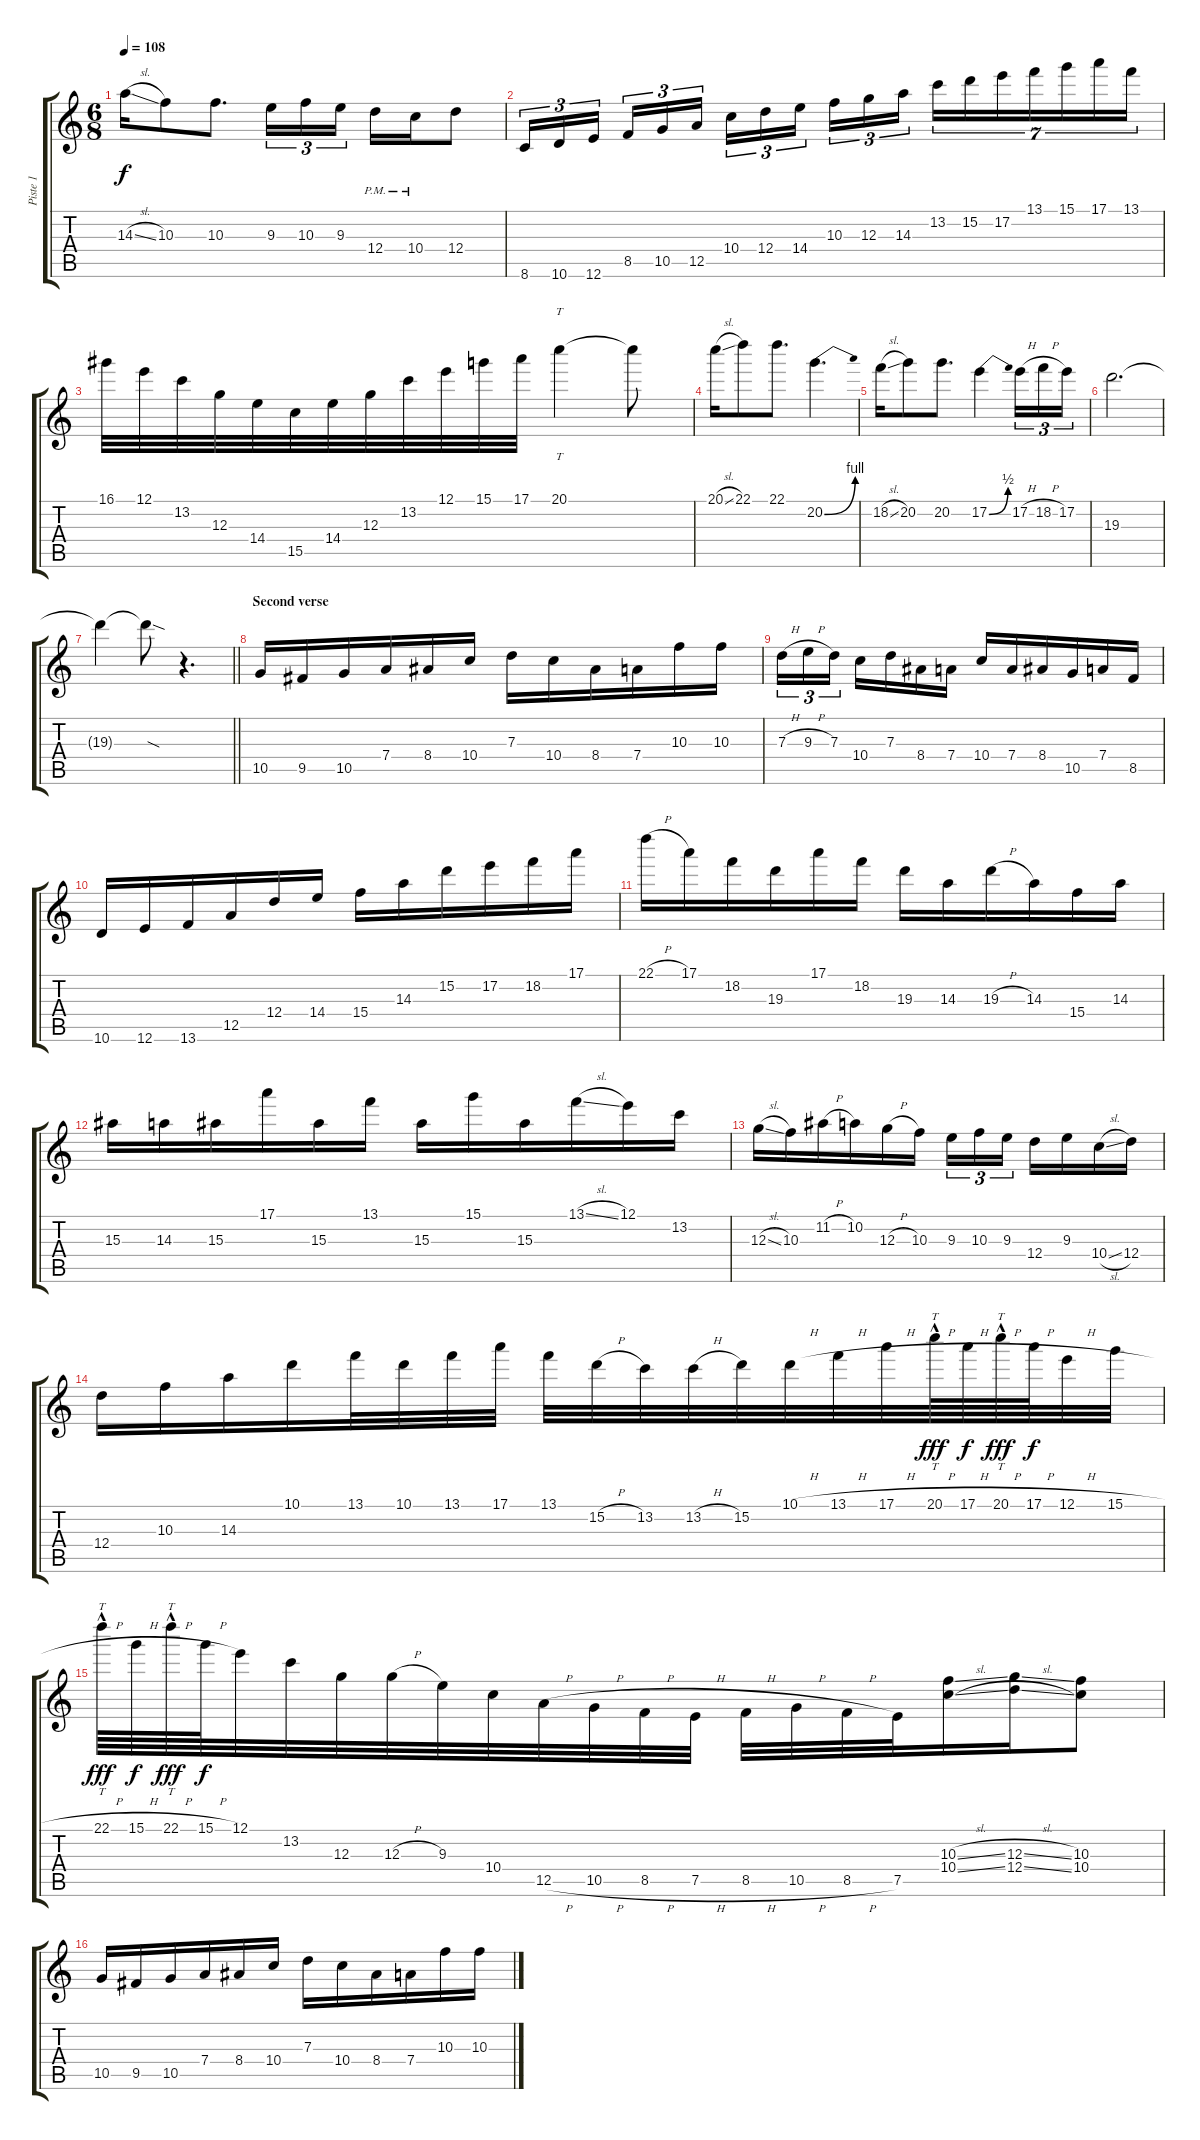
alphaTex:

\track ("Piste 1" "Piste 1") {instrument distortionguitar}
\staff {score tabs}
\tuning (E4 B3 G3 D3 A2 E2) {hide}
\ts (6 8)
\tempo 108
\clef g2
\ks c
14.3{sl}.16{dy f} 10.3.8 10.3.8{d} 9.3.16{tu (3 2)} 10.3.16{tu (3 2)} 9.3.16{tu (3 2) beam splitsecondary} 12.4{pm}.16 10.4{pm}.16 12.4.8 |
8.6.16{tu (3 2)} 10.6.16{tu (3 2)} 12.6.16{tu (3 2) beam splitsecondary} 8.5.16{tu (3 2)} 10.5.16{tu (3 2)} 12.5.16{tu (3 2) beam splitsecondary} 10.4.16{tu (3 2)} 12.4.16{tu (3 2)} 14.4.16{tu (3 2)} 10.3.16{tu (3 2)} 12.3.16{tu (3 2)} 14.3.16{tu (3 2) beam splitsecondary} 13.2.16{tu (7 4)} 15.2.16{tu (7 4)} 17.2.16{tu (7 4)} 13.1.16{tu (7 4)} 15.1.16{tu (7 4)} 17.1.16{tu (7 4)} 13.1.16{tu (7 4)} |
16.1.32 12.1.32 13.2.32 12.3.32 14.4.32 15.5.32 14.4.32 12.3.32 13.2.32 12.1.32 15.1.32 17.1.32 20.1.4{tt} 20.1{t}.8 |
20.1{sl}.16 22.1.8 22.1.8{d} 20.2{be (bend 0 0 60 4)}.4{d} |
18.2{sl}.16 20.2.8 20.2.8{d} 17.2{be (bend 0 0 60 2)}.4 17.2{h}.16{tu (3 2)} 18.2{h}.16{tu (3 2)} 17.2.16{tu (3 2)} |
19.3.2{d} |
\barLineRight lightlight
19.3{t}.4 19.3{sod t}.8 r.4{d} |
\section ("" "Second verse")
10.5.16 9.5.16 10.5.16 7.4.16 8.4.16 10.4.16 7.3.16 10.4.16 8.4.16 7.4.16 10.3.16 10.3.16 |
7.3{h}.16{tu (3 2)} 9.3{h}.16{tu (3 2)} 7.3.16{tu (3 2) beam splitsecondary} 10.4.16 7.3.16 8.4.16 7.4.16 10.4.16 7.4.16 8.4.16 10.5.16 7.4.16 8.5.16 |
10.6.16 12.6.16 13.6.16 12.5.16 12.4.16 14.4.16 15.4.16 14.3.16 15.2.16 17.2.16 18.2.16 17.1.16 |
22.1{h}.16 17.1.16 18.2.16 19.3.16 17.1.16 18.2.16 19.3.16 14.3.16 19.3{h}.16 14.3.16 15.4.16 14.3.16 |
15.3.16 14.3.16 15.3.16 17.1.16 15.3.16 13.1.16 15.3.16 15.1.16 15.3.16 13.1{sl}.16 12.1.16 13.2.16 |
12.3{sl}.16 10.3.16 11.2{h}.16 10.2.16 12.3{h}.16 10.3.16 9.3.16{tu (3 2)} 10.3.16{tu (3 2)} 9.3.16{tu (3 2) beam splitsecondary} 12.4.16 9.3.16 10.4{sl}.16 12.4.16 |
12.4.16 10.3.16 14.3.16 10.1.16 13.1.32 10.1.32 13.1.32 17.1.32 13.1.32 15.2{h}.32 13.2.32 13.2{h}.32 15.2.32 10.1{h}.32 13.1{h}.32 17.1{h}.32 20.1{h hac}.64{tt dy fff} 17.1{h}.64{dy f} 20.1{h hac}.64{tt dy fff} 17.1{h}.64{dy f} 12.1{h}.32 15.1{h}.32 |
22.1{h hac}.64{tt dy fff} 15.1{h}.64{dy f} 22.1{h hac}.64{tt dy fff} 15.1{h}.64{dy f} 12.1.32 13.2.32 12.3.32 12.3{h}.32 9.3.32 10.4.32 12.5{h}.32 10.5{h}.32 8.5{h}.32 7.5{h}.32 8.5{h}.32 10.5{h}.32 8.5{h}.32 7.5.32 (10.3{sl} 10.4{sl}).16 (12.3{sl} 12.4{sl}).16 (10.3 10.4).8 |
10.5.16 9.5.16 10.5.16 7.4.16 8.4.16 10.4.16 7.3.16 10.4.16 8.4.16 7.4.16 10.3.16 10.3.16
